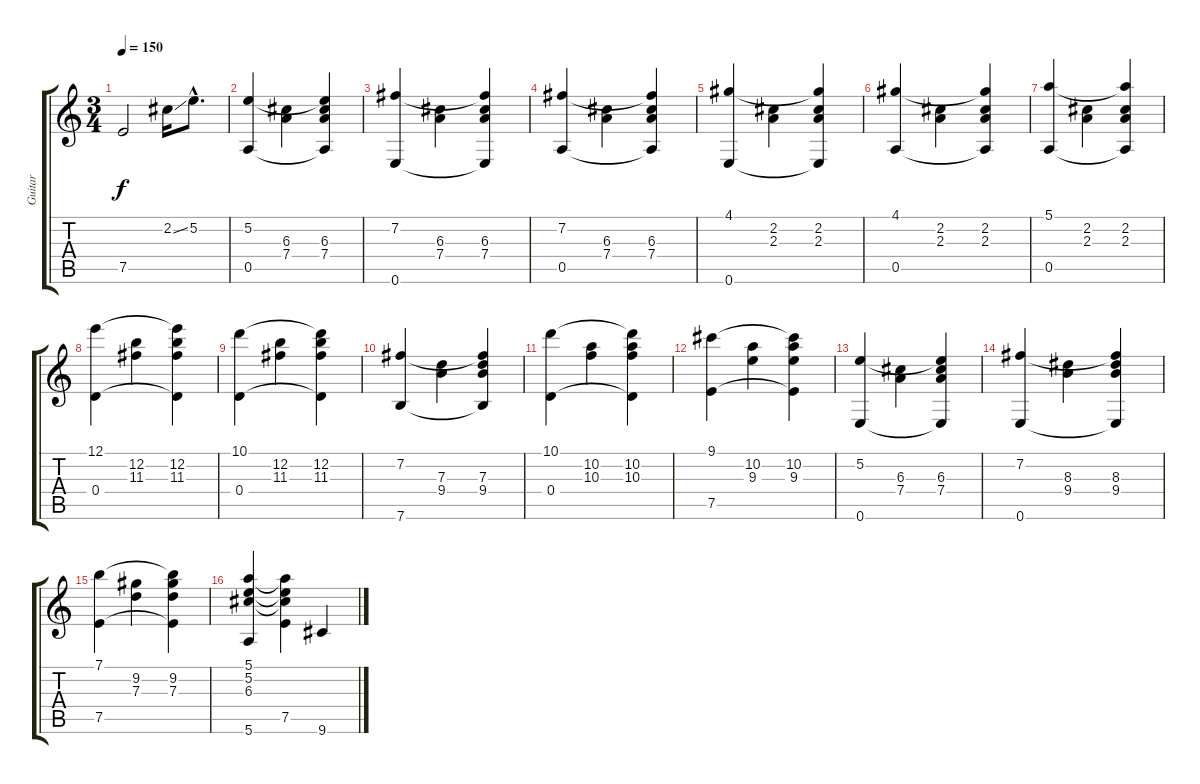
\track ("Guitar" "Guitar") {instrument acousticguitarnylon}
\staff {score tabs}
\tuning (E4 B3 G3 D3 A2 E2) {hide}
\ts (3 4)
\tempo 150
\clef g2
\ks c
7.5.2{dy f} 2.2{ss}.16 5.2{hac}.8{d} |
(5.2 0.5).4 (6.3 7.4).4 (5.2{t} 6.3 7.4 0.5{t}).4 |
(7.2 0.6).4 (6.3 7.4).4 (7.2{t} 6.3 7.4 0.6{t}).4 |
(7.2 0.5).4 (6.3 7.4).4 (7.2{t} 6.3 7.4 0.5{t}).4 |
(4.1 0.6).4 (2.2 2.3).4 (4.1{t} 2.2 2.3 0.6{t}).4 |
(4.1 0.5).4 (2.2 2.3).4 (4.1{t} 2.2 2.3 0.5{t}).4 |
(5.1 0.5).4 (2.2 2.3).4 (5.1{t} 2.2 2.3 0.5{t}).4 |
(12.1 0.4).4 (12.2 11.3).4 (12.1{t} 12.2 11.3 0.4{t}).4 |
(10.1 0.4).4 (12.2 11.3).4 (10.1{t} 12.2 11.3 0.4{t}).4 |
(7.2 7.6).4 (7.3 9.4).4 (7.2{t} 7.3 9.4 7.6{t}).4 |
(10.1 0.4).4 (10.2 10.3).4 (10.1{t} 10.2 10.3 0.4{t}).4 |
(9.1 7.5).4 (10.2 9.3).4 (9.1{t} 10.2 9.3 7.5{t}).4 |
(5.2 0.6).4 (6.3 7.4).4 (5.2{t} 6.3 7.4 0.6{t}).4 |
(7.2 0.6).4 (8.3 9.4).4 (7.2{t} 8.3 9.4 0.6{t}).4 |
(7.1 7.5).4 (9.2 7.3).4 (7.1{t} 9.2 7.3 7.5{t}).4 |
(5.1 5.2 6.3 5.6).4 (5.1{t} 5.2{t} 6.3{t} 7.5).4 9.6.4
